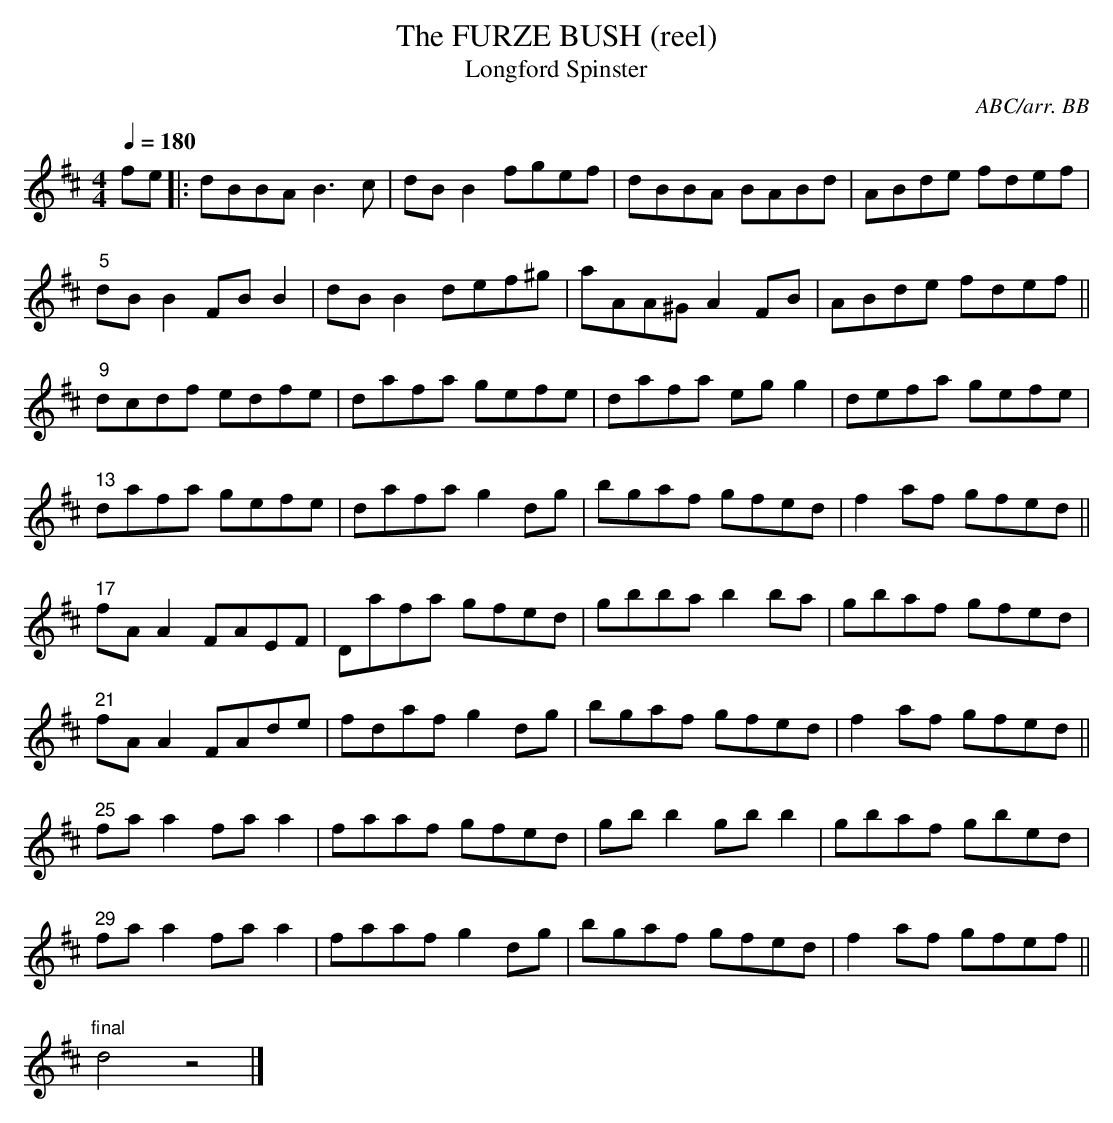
X:1
T:The FURZE BUSH (reel)
T:Longford Spinster
C:ABC/arr. BB
Q:1/4=180
M:4/4
L:1/8
K:D
fe|:dBBA B3c|dBB2 fgef|dBBA BABd|ABde fdef|
"5"dB B2 FB B2|dB B2 def^g|aAA^G A2 FB|ABde fdef ||
"9"dcdf edfe|dafa gefe|dafa eg g2|defa gefe |
"13"dafa gefe|dafa g2 dg|bgaf gfed|f2 af gfed ||
"17"fA A2 FAEF|Dafa gfed|gbba b2 ba|gbaf gfed |
"21"fA A2 FAde|fdaf g2 dg|bgaf gfed|f2 af gfed ||
"25"fa a2 fa a2|faaf gfed|gb b2 gb b2|gbaf gbed |
"29"fa a2 fa a2|faaf g2 dg|bgaf gfed|f2 af gfef ||
"final"d4z4|]
